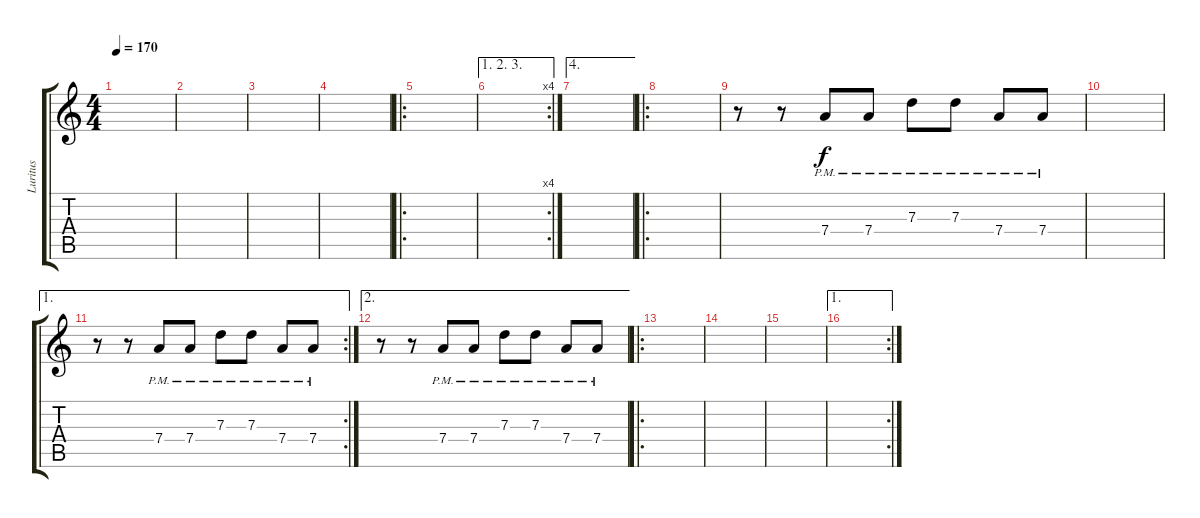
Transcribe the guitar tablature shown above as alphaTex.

\track ("Luritus" "Luritus") {instrument distortionguitar}
\staff {score tabs}
\tuning (E4 B3 G3 D3 A2 E2) {hide}
\ts (4 4)
\tempo 170
\clef g2
\ks c
|
|
|
|
\ro
|
\ae (1 2 3)
\rc 4
|
\ae 4
|
\ro
|
r.8 r.8 7.4{pm}.8 7.4{pm}.8 7.3{pm}.8 7.3{pm}.8 7.4{pm}.8 7.4{pm}.8 |
|
\ae 1
\rc 2
r.8 r.8 7.4{pm}.8 7.4{pm}.8 7.3{pm}.8 7.3{pm}.8 7.4{pm}.8 7.4{pm}.8 |
\ae 2
r.8 r.8 7.4{pm}.8 7.4{pm}.8 7.3{pm}.8 7.3{pm}.8 7.4{pm}.8 7.4{pm}.8 |
\ro
|
|
|
\ae 1
\rc 2
